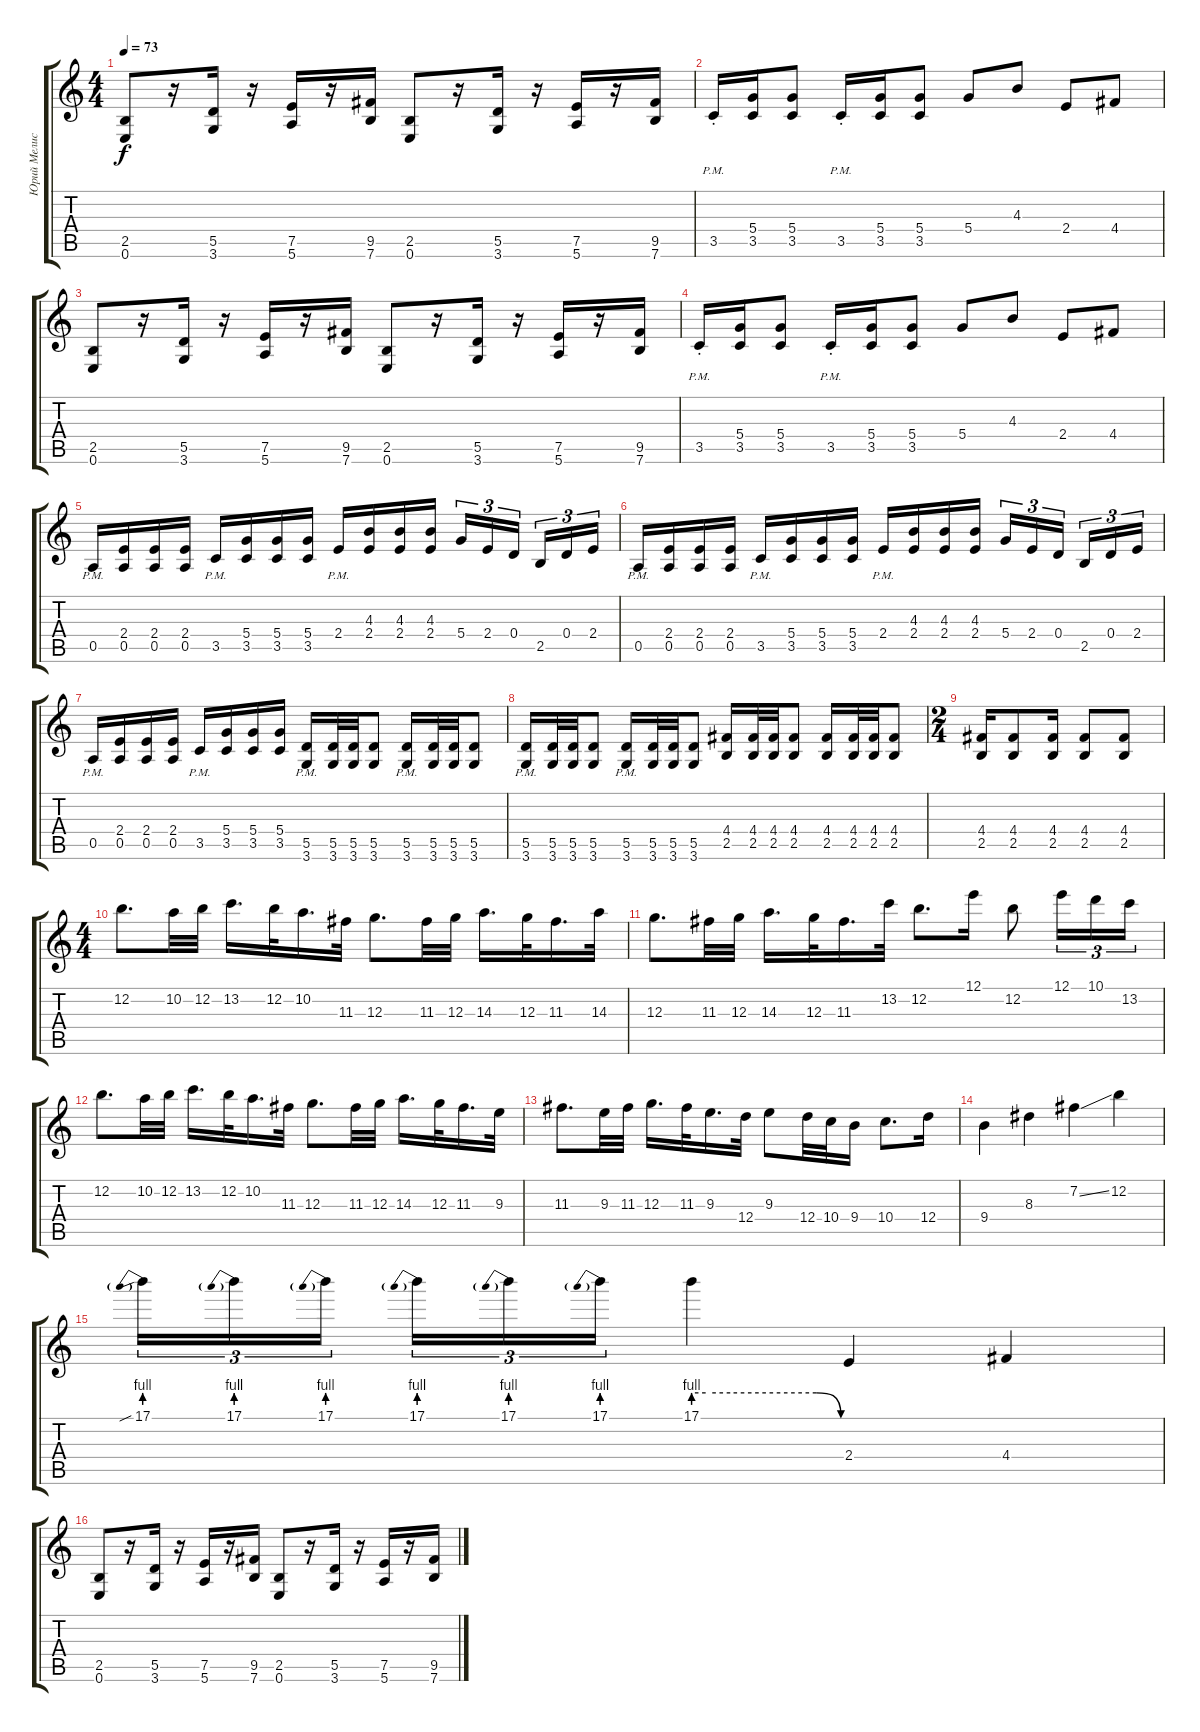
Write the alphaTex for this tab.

\track ("Юрий Мелисов" "Юрий Мелис") {instrument distortionguitar}
\staff {score tabs}
\tuning (E4 B3 G3 D3 A2 E2) {hide}
\ts (4 4)
\tempo 73
\clef g2
\ks c
(2.5 0.6).8{dy f} r.16 (5.5 3.6).16 r.16 (7.5 5.6).16 r.16 (9.5 7.6).16 (2.5 0.6).8 r.16 (5.5 3.6).16 r.16 (7.5 5.6).16 r.16 (9.5 7.6).16 |
3.5{pm st}.16 (5.4 3.5).16 (5.4 3.5).8 3.5{pm st}.16 (5.4 3.5).16 (5.4 3.5).8 5.4.8 4.3.8 2.4.8 4.4.8 |
(2.5 0.6).8 r.16 (5.5 3.6).16 r.16 (7.5 5.6).16 r.16 (9.5 7.6).16 (2.5 0.6).8 r.16 (5.5 3.6).16 r.16 (7.5 5.6).16 r.16 (9.5 7.6).16 |
3.5{pm st}.16 (5.4 3.5).16 (5.4 3.5).8 3.5{pm st}.16 (5.4 3.5).16 (5.4 3.5).8 5.4.8 4.3.8 2.4.8 4.4.8 |
0.5{pm}.16 (2.4 0.5).16 (2.4 0.5).16 (2.4 0.5).16 3.5{pm}.16 (5.4 3.5).16 (5.4 3.5).16 (5.4 3.5).16 2.4{pm}.16 (4.3 2.4).16 (4.3 2.4).16 (4.3 2.4).16 5.4.16{tu (3 2)} 2.4.16{tu (3 2)} 0.4.16{tu (3 2) beam splitsecondary} 2.5.16{tu (3 2)} 0.4.16{tu (3 2)} 2.4.16{tu (3 2)} |
0.5{pm}.16 (2.4 0.5).16 (2.4 0.5).16 (2.4 0.5).16 3.5{pm}.16 (5.4 3.5).16 (5.4 3.5).16 (5.4 3.5).16 2.4{pm}.16 (4.3 2.4).16 (4.3 2.4).16 (4.3 2.4).16 5.4.16{tu (3 2)} 2.4.16{tu (3 2)} 0.4.16{tu (3 2) beam splitsecondary} 2.5.16{tu (3 2)} 0.4.16{tu (3 2)} 2.4.16{tu (3 2)} |
0.5{pm}.16 (2.4 0.5).16 (2.4 0.5).16 (2.4 0.5).16 3.5{pm}.16 (5.4 3.5).16 (5.4 3.5).16 (5.4 3.5).16 (5.5{pm} 3.6{pm}).16 (5.5 3.6).32 (5.5 3.6).32 (5.5 3.6).8 (5.5{pm} 3.6{pm}).16 (5.5 3.6).32 (5.5 3.6).32 (5.5 3.6).8 |
(5.5{pm} 3.6{pm}).16 (5.5 3.6).32 (5.5 3.6).32 (5.5 3.6).8 (5.5{pm} 3.6{pm}).16 (5.5 3.6).32 (5.5 3.6).32 (5.5 3.6).8 (4.4 2.5).16 (4.4 2.5).32 (4.4 2.5).32 (4.4 2.5).8 (4.4 2.5).16 (4.4 2.5).32 (4.4 2.5).32 (4.4 2.5).8 |
\ts (2 4)
(4.4 2.5).16 (4.4 2.5).8 (4.4 2.5).16 (4.4 2.5).8 (4.4 2.5).8 |
\ts (4 4)
12.2.8{d} 10.2.32 12.2.32 13.2.16{d} 12.2.32 10.2.16{d} 11.3.32 12.3.8{d} 11.3.32 12.3.32 14.3.16{d} 12.3.32 11.3.16{d} 14.3.32 |
12.3.8{d} 11.3.32 12.3.32 14.3.16{d} 12.3.32 11.3.16{d} 13.2.32 12.2.8{d} 12.1.16 12.2.8 12.1.16{tu (3 2)} 10.1.16{tu (3 2)} 13.2.16{tu (3 2)} |
12.2.8{d} 10.2.32 12.2.32 13.2.16{d} 12.2.32 10.2.16{d} 11.3.32 12.3.8{d} 11.3.32 12.3.32 14.3.16{d} 12.3.32 11.3.16{d} 9.3.32 |
11.3.8{d} 9.3.32 11.3.32 12.3.16{d} 11.3.32 9.3.16{d} 12.4.32 9.3.8 12.4.32 10.4.32 9.4.16 10.4.8{d} 12.4.16 |
9.4.4 8.3.4 7.2{ss}.4 12.2.4 |
17.1{be (prebend 0 4 60 4) sib}.16{tu (3 2)} 17.1{be (prebend 0 4 60 4)}.16{tu (3 2)} 17.1{be (prebend 0 4 60 4)}.16{tu (3 2) beam splitsecondary} 17.1{be (prebend 0 4 60 4)}.16{tu (3 2)} 17.1{be (prebend 0 4 60 4)}.16{tu (3 2)} 17.1{be (prebend 0 4 60 4)}.16{tu (3 2)} 17.1{be (custom 0 4 5 4 15 4 50 4 60 0)}.4 2.4.4 4.4.4 |
(2.5 0.6).8 r.16 (5.5 3.6).16 r.16 (7.5 5.6).16 r.16 (9.5 7.6).16 (2.5 0.6).8 r.16 (5.5 3.6).16 r.16 (7.5 5.6).16 r.16 (9.5 7.6).16
